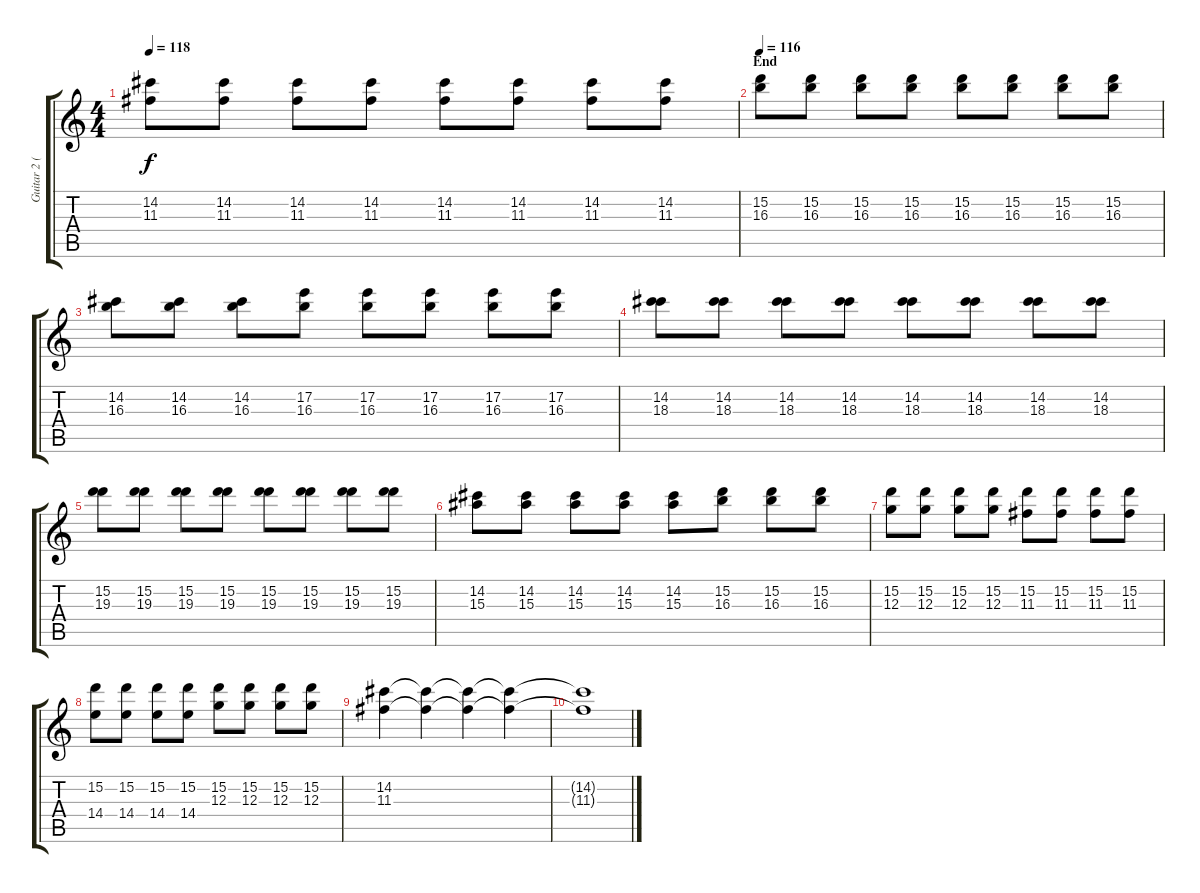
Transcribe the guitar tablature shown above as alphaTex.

\track ("Guitar 2 (Paul)" "Guitar 2 (") {instrument acousticguitarsteel}
\staff {score tabs}
\tuning (E4 B3 G3 D3 A2 E2) {hide}
\ts (4 4)
\tempo 118
\clef g2
\ks c
(14.2 11.3).8{dy f} (14.2 11.3).8 (14.2 11.3).8 (14.2 11.3).8 (14.2 11.3).8 (14.2 11.3).8 (14.2 11.3).8 (14.2 11.3).8 |
\section ("" "End")
\tempo 116
(15.2 16.3).8 (15.2 16.3).8 (15.2 16.3).8 (15.2 16.3).8 (15.2 16.3).8 (15.2 16.3).8 (15.2 16.3).8 (15.2 16.3).8 |
(14.2 16.3).8 (14.2 16.3).8 (14.2 16.3).8 (17.2 16.3).8 (17.2 16.3).8 (17.2 16.3).8 (17.2 16.3).8 (17.2 16.3).8 |
(14.2 18.3).8 (14.2 18.3).8 (14.2 18.3).8 (14.2 18.3).8 (14.2 18.3).8 (14.2 18.3).8 (14.2 18.3).8 (14.2 18.3).8 |
(15.2 19.3).8 (15.2 19.3).8 (15.2 19.3).8 (15.2 19.3).8 (15.2 19.3).8 (15.2 19.3).8 (15.2 19.3).8 (15.2 19.3).8 |
(14.2 15.3).8 (14.2 15.3).8 (14.2 15.3).8 (14.2 15.3).8 (14.2 15.3).8 (15.2 16.3).8 (15.2 16.3).8 (15.2 16.3).8 |
(15.2 12.3).8 (15.2 12.3).8 (15.2 12.3).8 (15.2 12.3).8 (15.2 11.3).8 (15.2 11.3).8 (15.2 11.3).8 (15.2 11.3).8 |
(15.2 14.4).8 (15.2 14.4).8 (15.2 14.4).8 (15.2 14.4).8 (15.2 12.3).8 (15.2 12.3).8 (15.2 12.3).8 (15.2 12.3).8 |
(14.2 11.3).4 (14.2{t} 11.3{t}).4 (14.2{t} 11.3{t}).4 (14.2{t} 11.3{t}).4 |
(14.2{t} 11.3{t}).1
